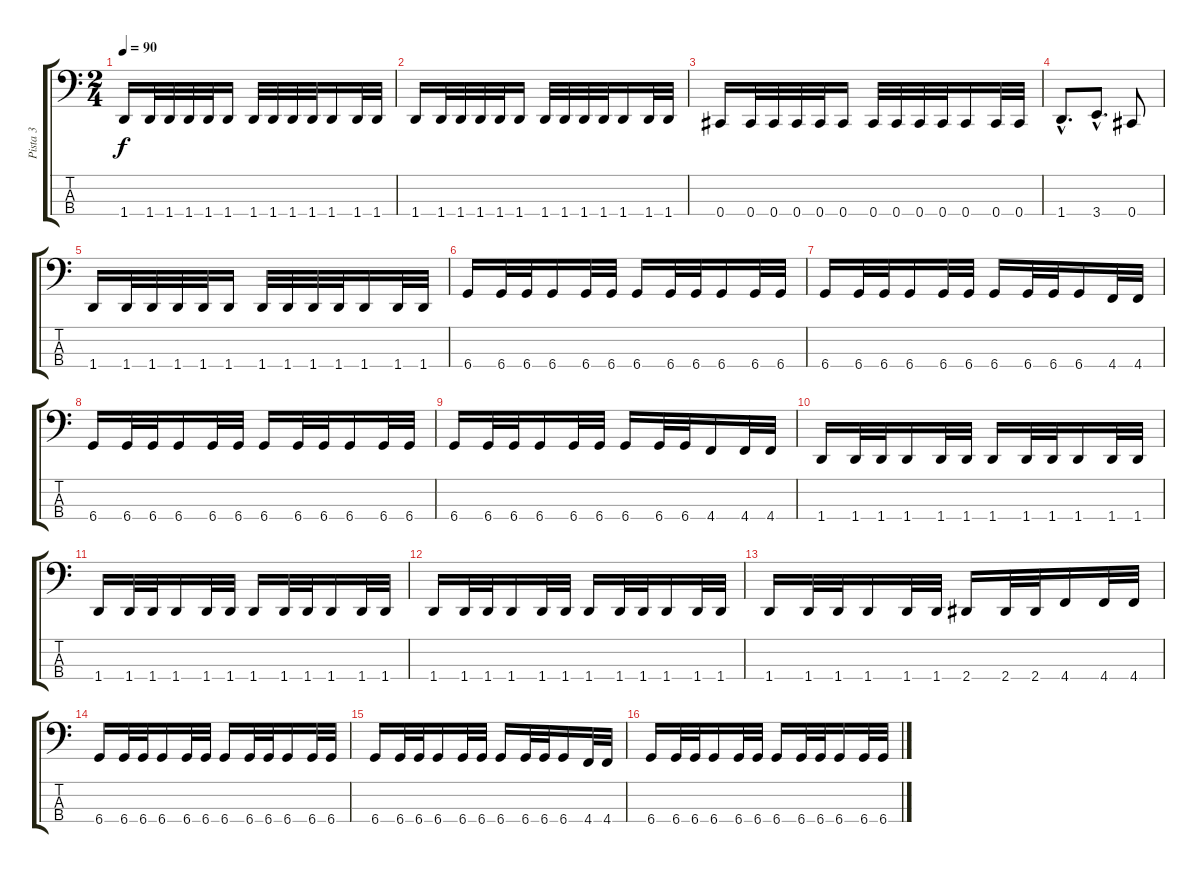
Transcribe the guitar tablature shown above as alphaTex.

\track ("Pista 3" "Pista 3") {instrument electricbasspick}
\staff {score tabs}
\tuning (E2 B1 Gb1 Db1) {hide}
\ts (2 4)
\tempo 90
\clef f4
\ks c
1.4.16{dy f} 1.4.32 1.4.32 1.4.32 1.4.32 1.4.16 1.4.32 1.4.32 1.4.32 1.4.32 1.4.16 1.4.32 1.4.32 |
1.4.16 1.4.32 1.4.32 1.4.32 1.4.32 1.4.16 1.4.32 1.4.32 1.4.32 1.4.32 1.4.16 1.4.32 1.4.32 |
0.4.16 0.4.32 0.4.32 0.4.32 0.4.32 0.4.16 0.4.32 0.4.32 0.4.32 0.4.32 0.4.16 0.4.32 0.4.32 |
1.4{hac}.8{d} 3.4{hac}.8{d} 0.4.8 |
1.4.16 1.4.32 1.4.32 1.4.32 1.4.32 1.4.16 1.4.32 1.4.32 1.4.32 1.4.32 1.4.16 1.4.32 1.4.32 |
6.4.16 6.4.32 6.4.32 6.4.16 6.4.32 6.4.32 6.4.16 6.4.32 6.4.32 6.4.16 6.4.32 6.4.32 |
6.4.16 6.4.32 6.4.32 6.4.16 6.4.32 6.4.32 6.4.16 6.4.32 6.4.32 6.4.16 4.4.32 4.4.32 |
6.4.16 6.4.32 6.4.32 6.4.16 6.4.32 6.4.32 6.4.16 6.4.32 6.4.32 6.4.16 6.4.32 6.4.32 |
6.4.16 6.4.32 6.4.32 6.4.16 6.4.32 6.4.32 6.4.16 6.4.32 6.4.32 4.4.16 4.4.32 4.4.32 |
1.4.16 1.4.32 1.4.32 1.4.16 1.4.32 1.4.32 1.4.16 1.4.32 1.4.32 1.4.16 1.4.32 1.4.32 |
1.4.16 1.4.32 1.4.32 1.4.16 1.4.32 1.4.32 1.4.16 1.4.32 1.4.32 1.4.16 1.4.32 1.4.32 |
1.4.16 1.4.32 1.4.32 1.4.16 1.4.32 1.4.32 1.4.16 1.4.32 1.4.32 1.4.16 1.4.32 1.4.32 |
1.4.16 1.4.32 1.4.32 1.4.16 1.4.32 1.4.32 2.4.16 2.4.32 2.4.32 4.4.16 4.4.32 4.4.32 |
6.4.16 6.4.32 6.4.32 6.4.16 6.4.32 6.4.32 6.4.16 6.4.32 6.4.32 6.4.16 6.4.32 6.4.32 |
6.4.16 6.4.32 6.4.32 6.4.16 6.4.32 6.4.32 6.4.16 6.4.32 6.4.32 6.4.16 4.4.32 4.4.32 |
6.4.16 6.4.32 6.4.32 6.4.16 6.4.32 6.4.32 6.4.16 6.4.32 6.4.32 6.4.16 6.4.32 6.4.32
